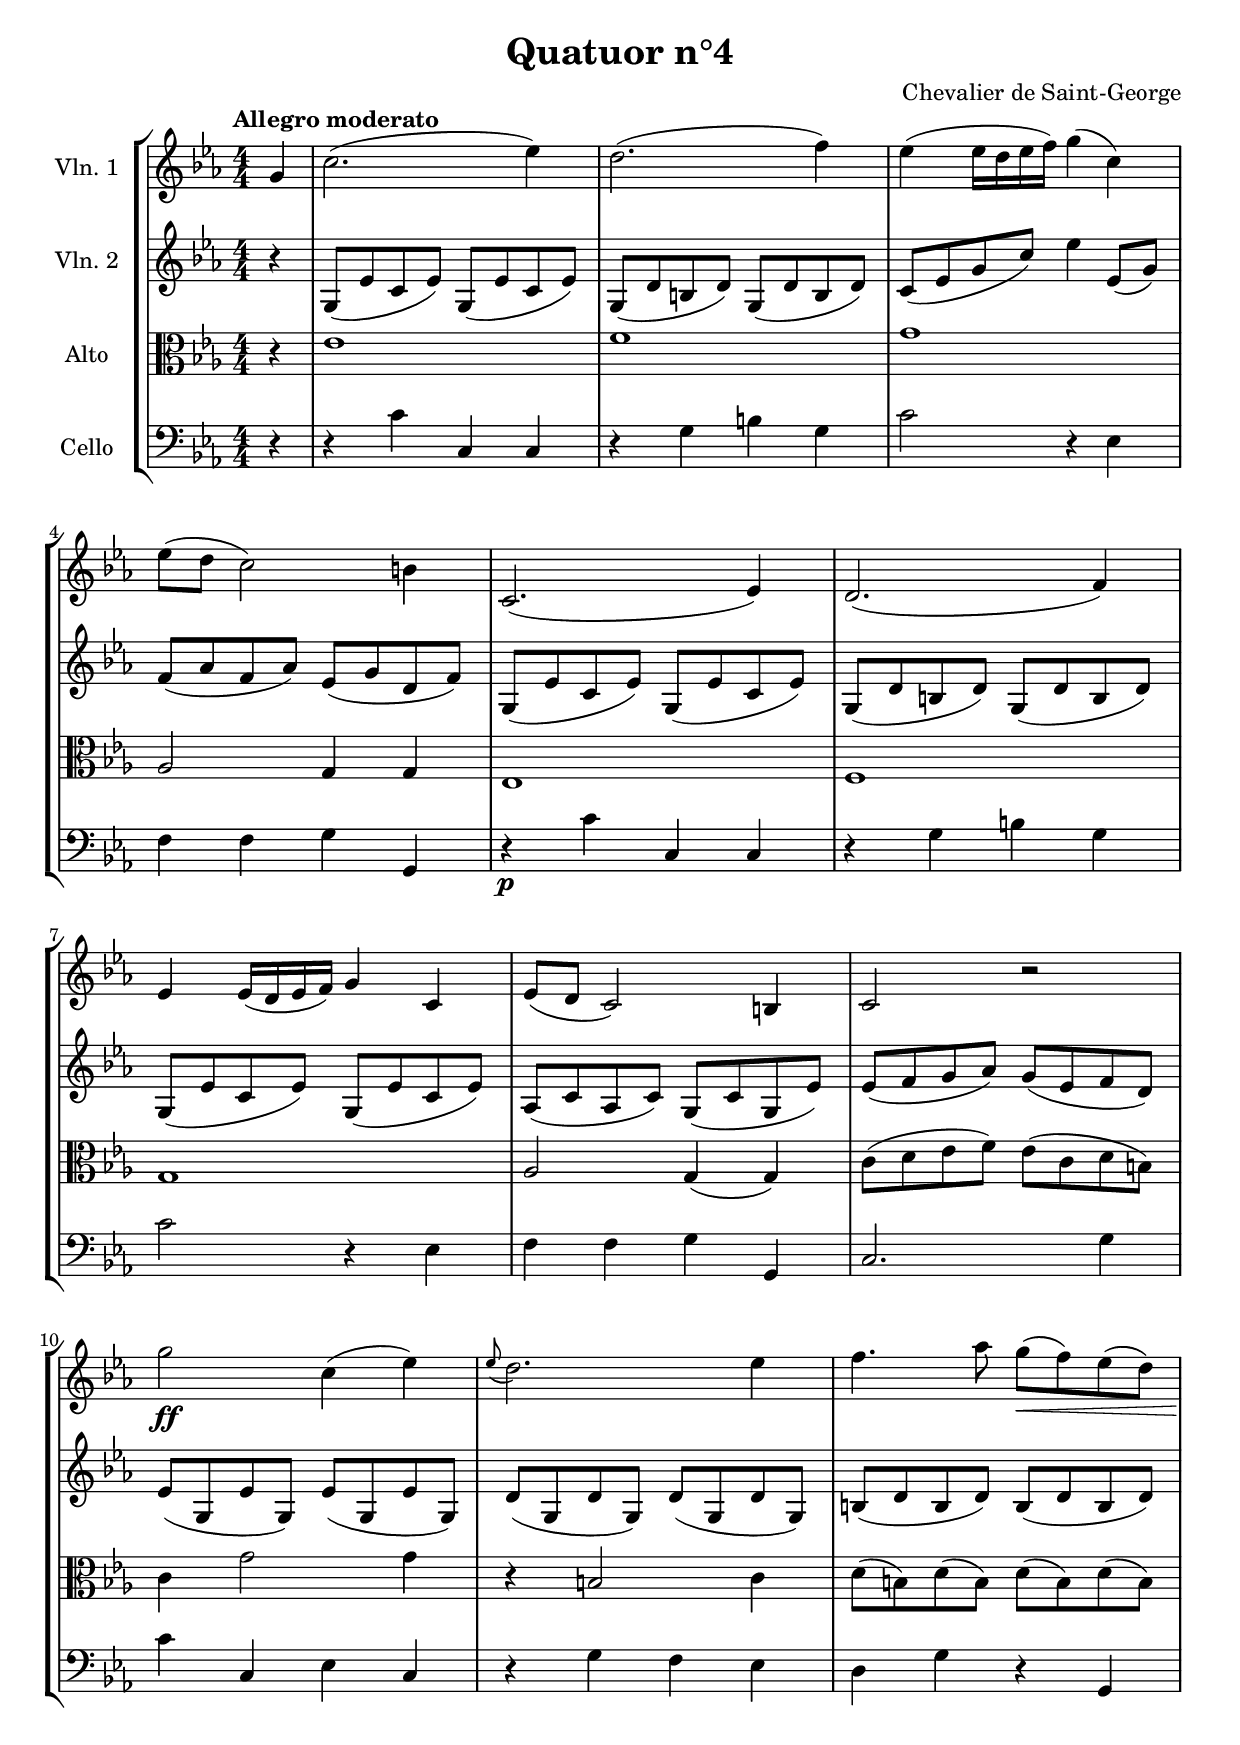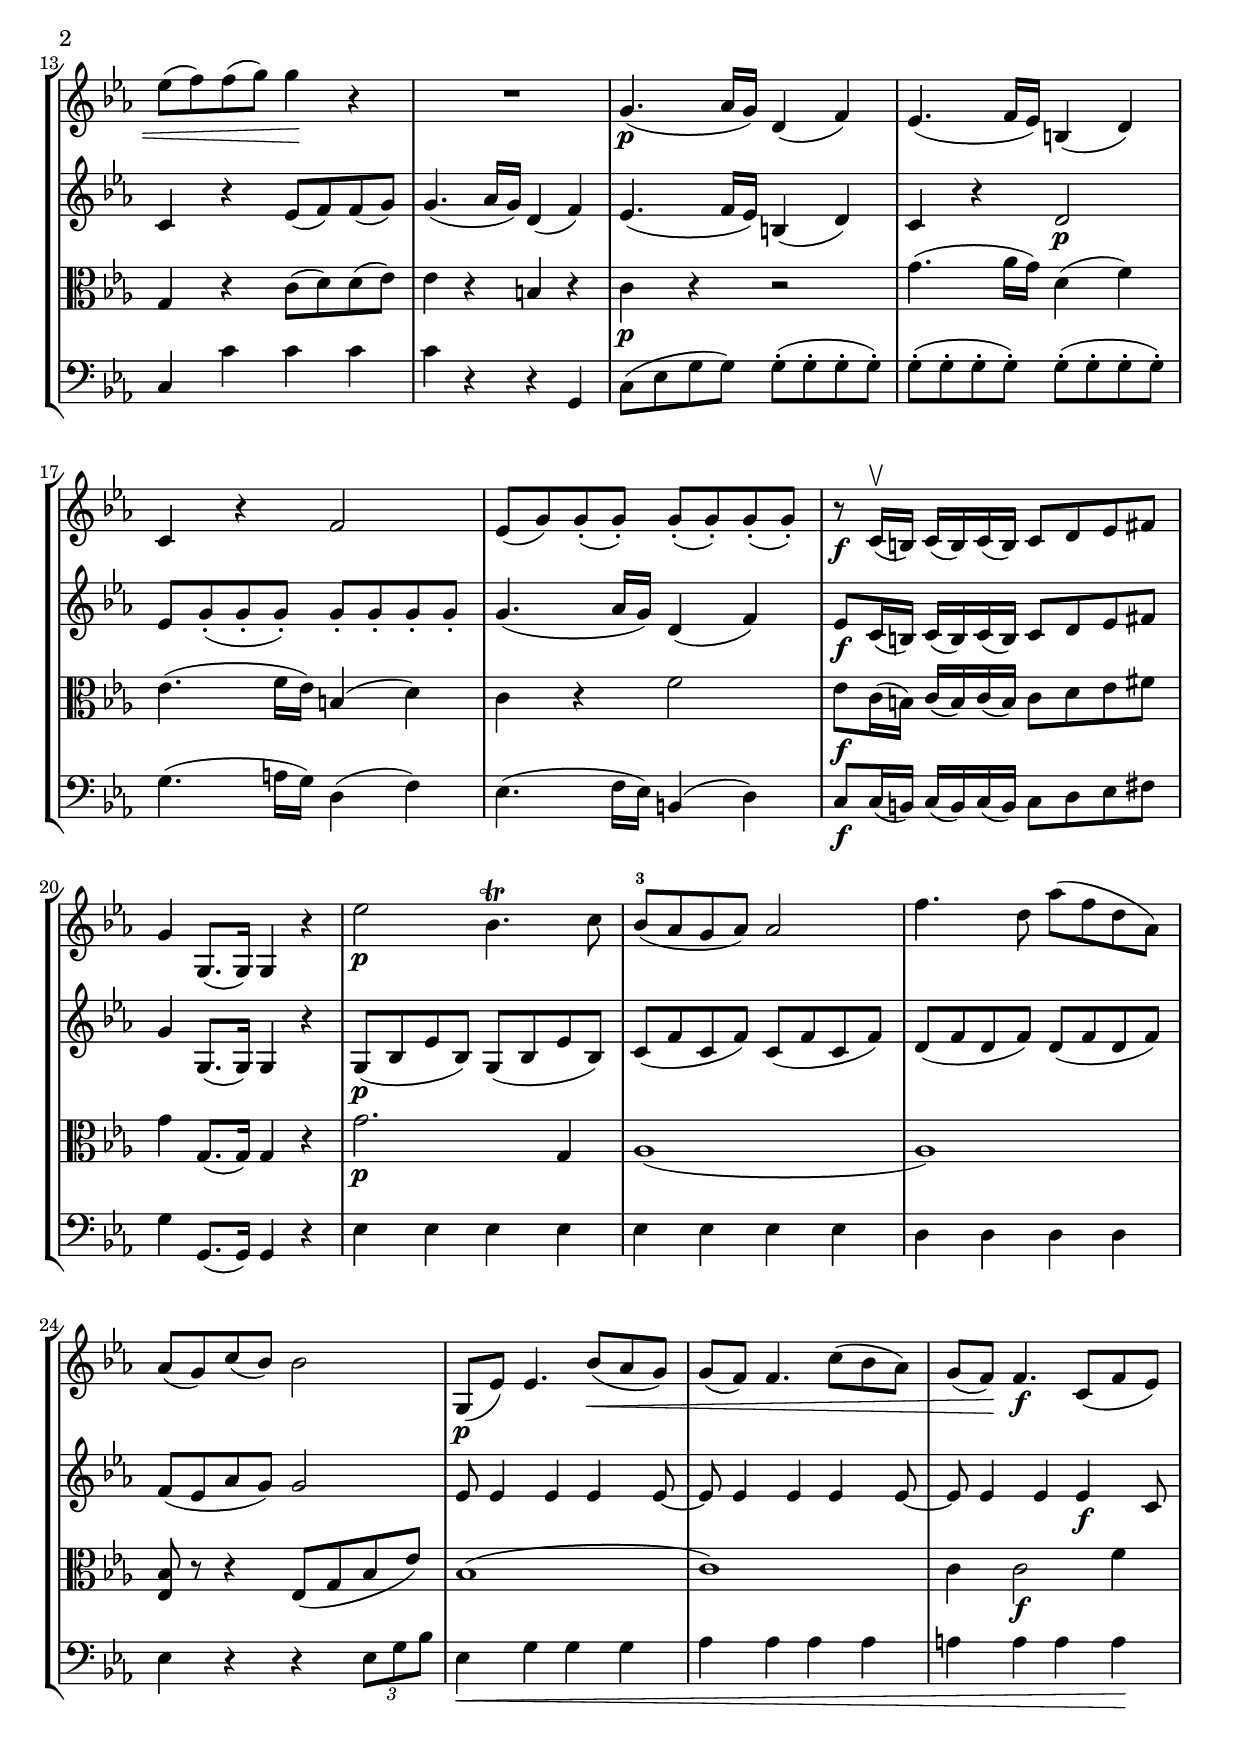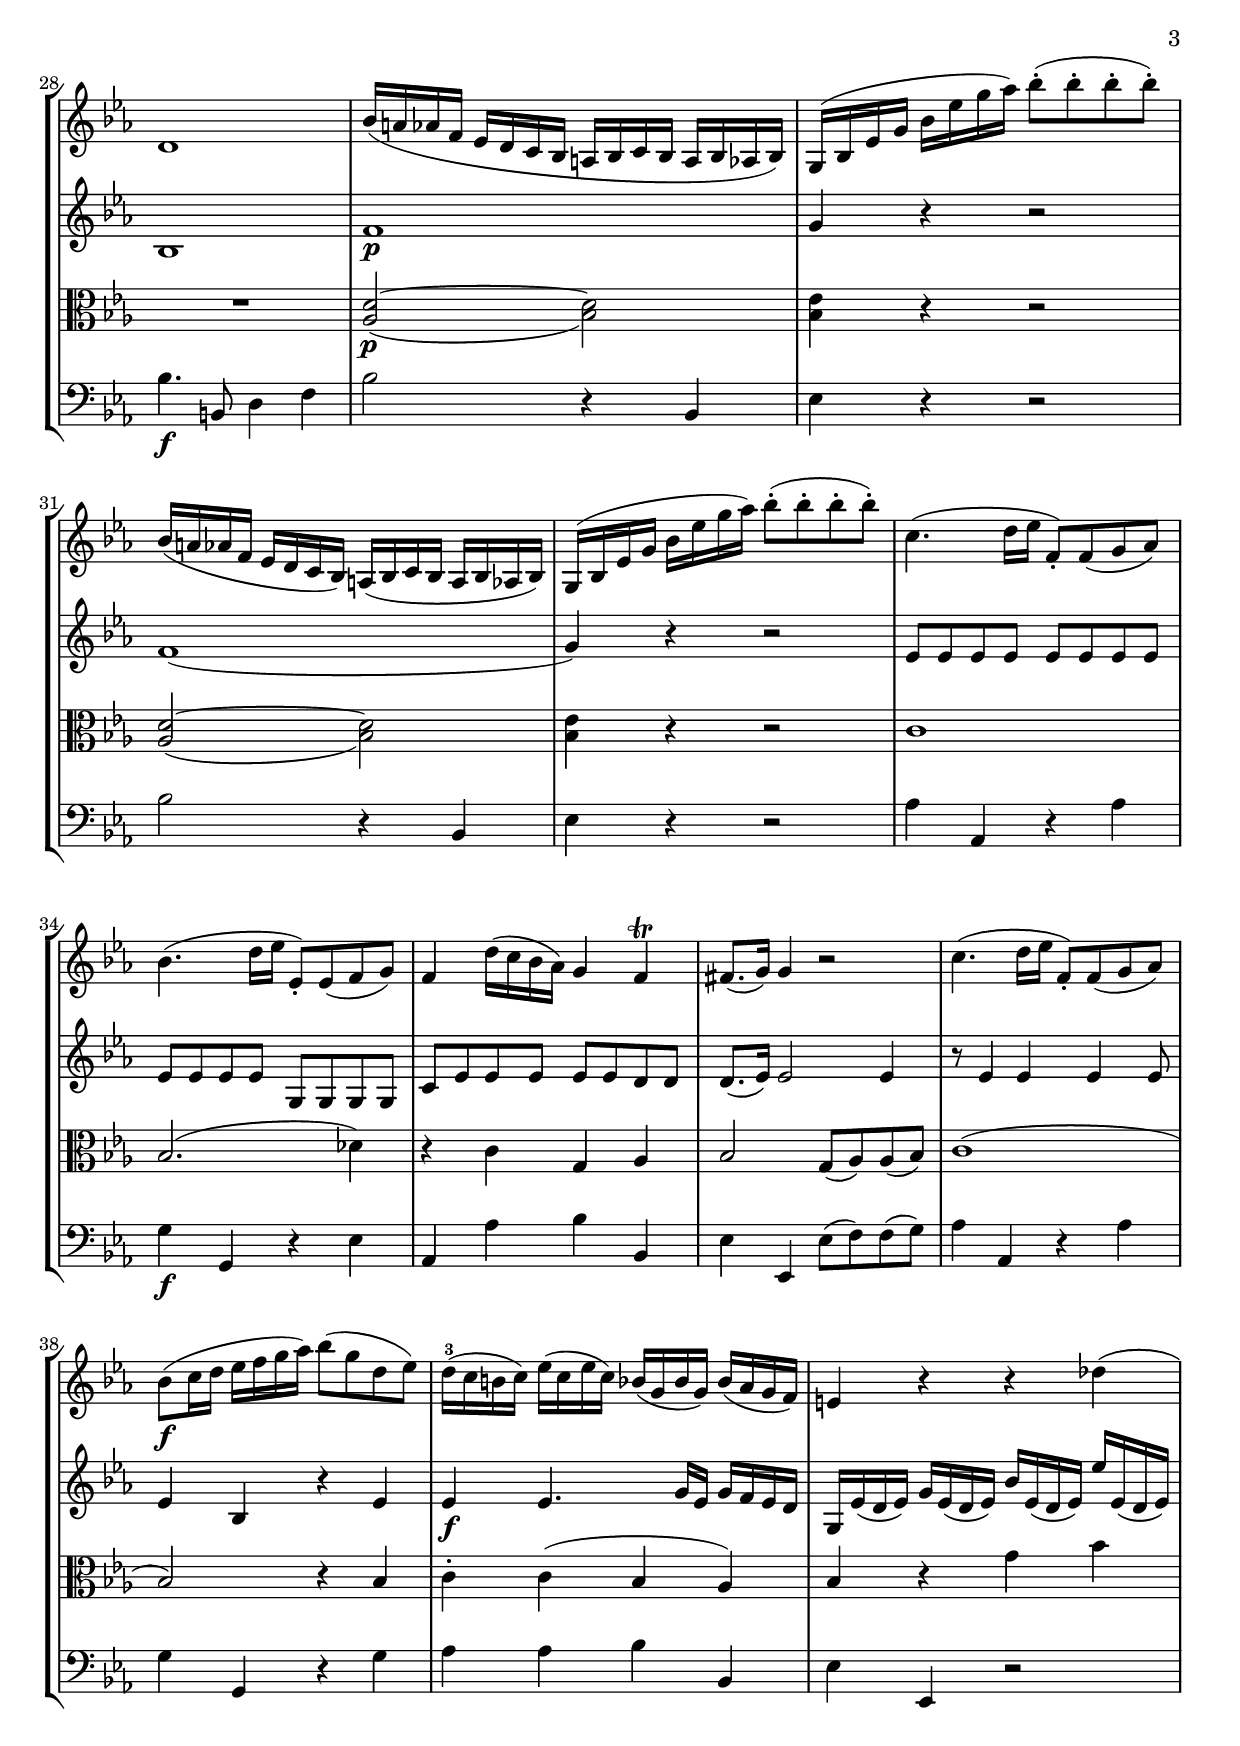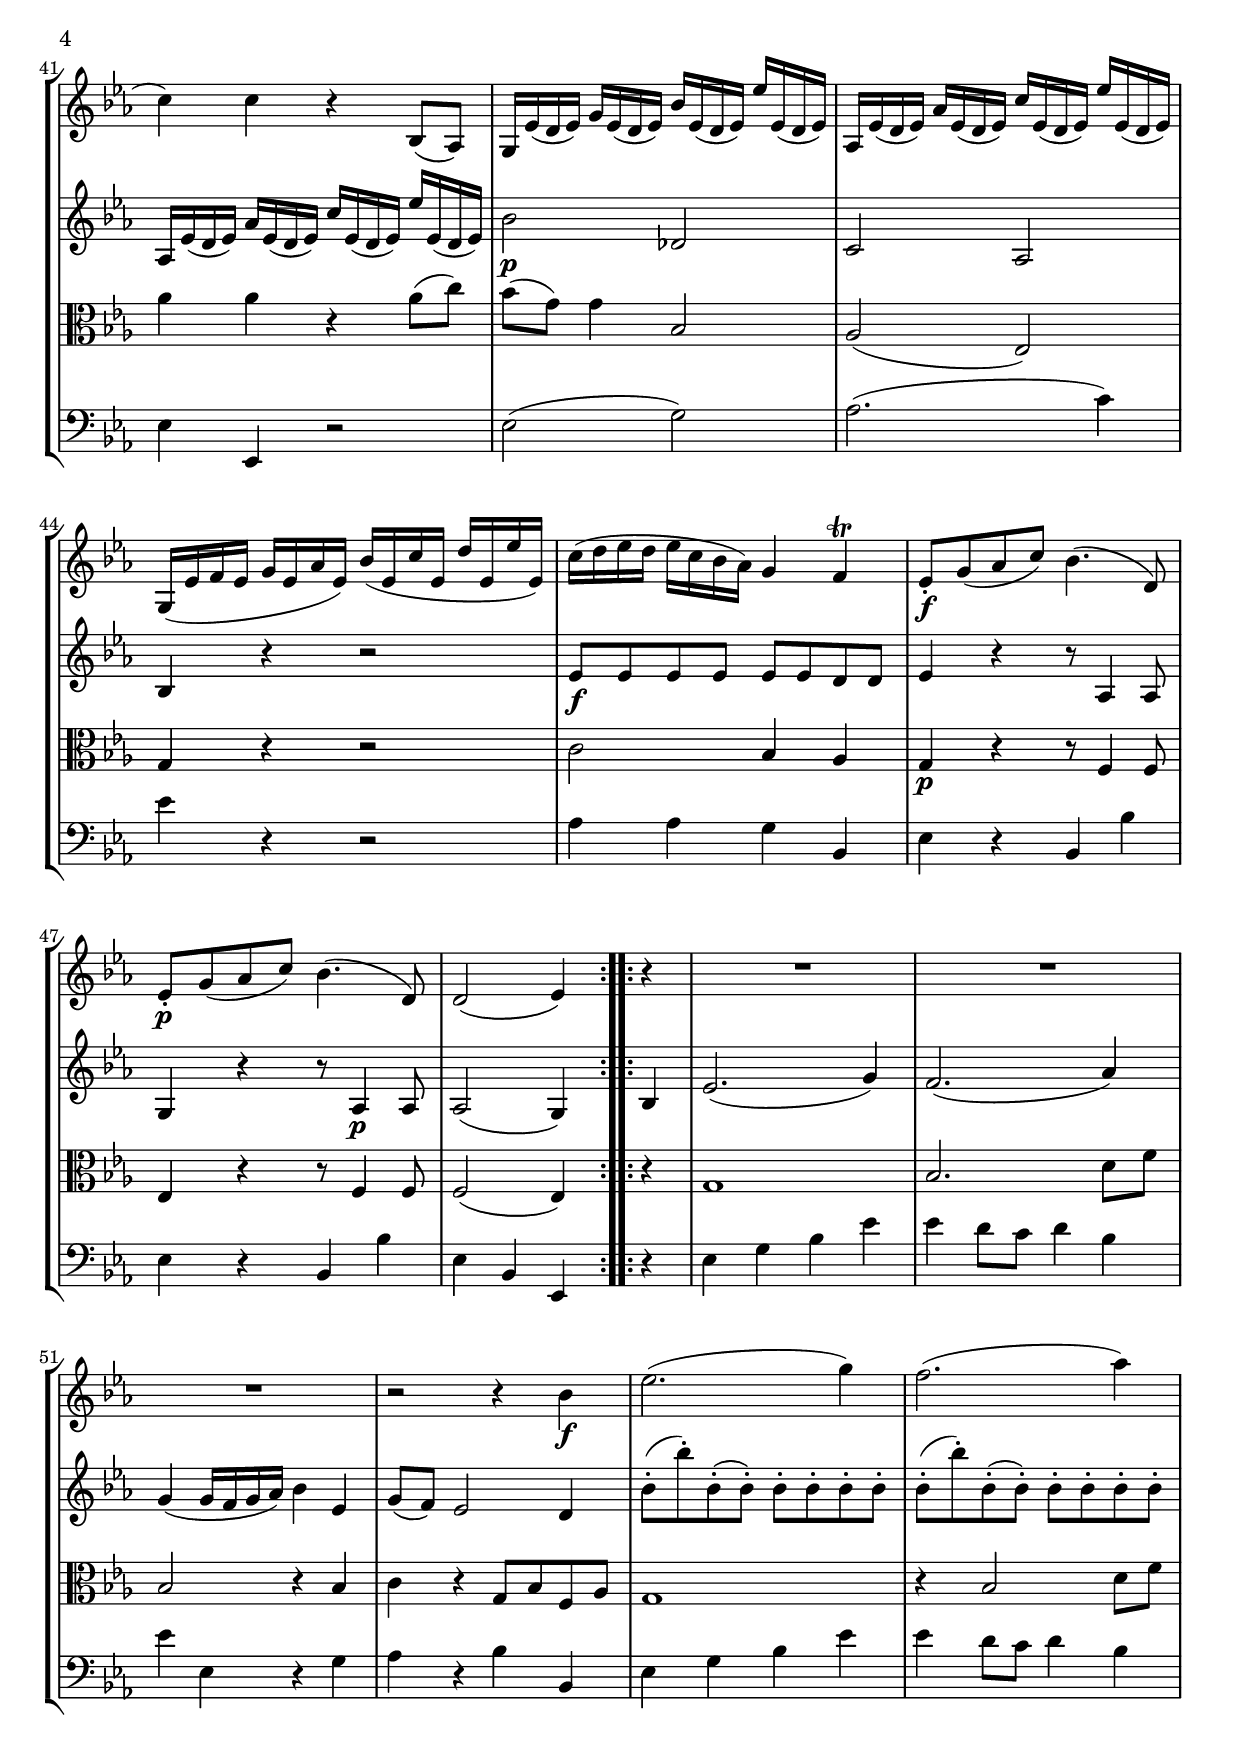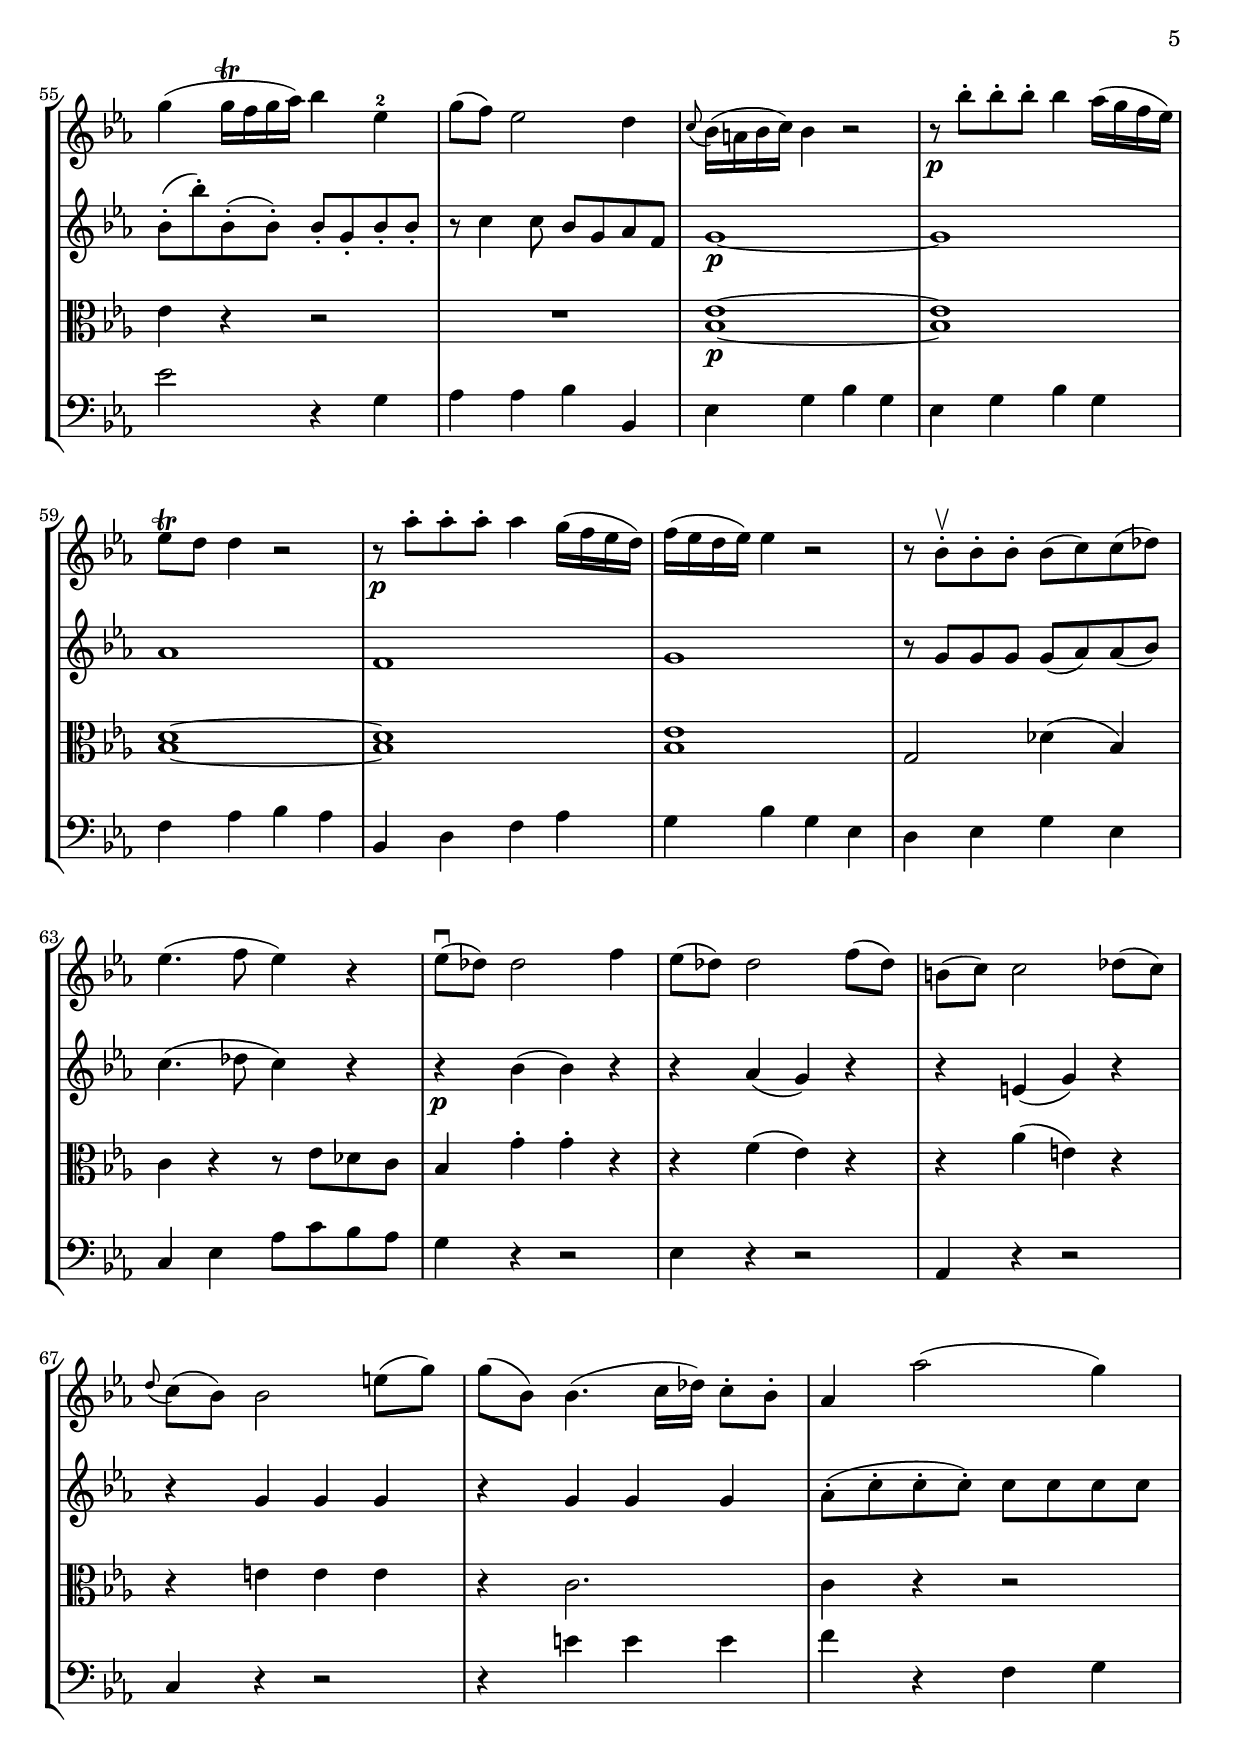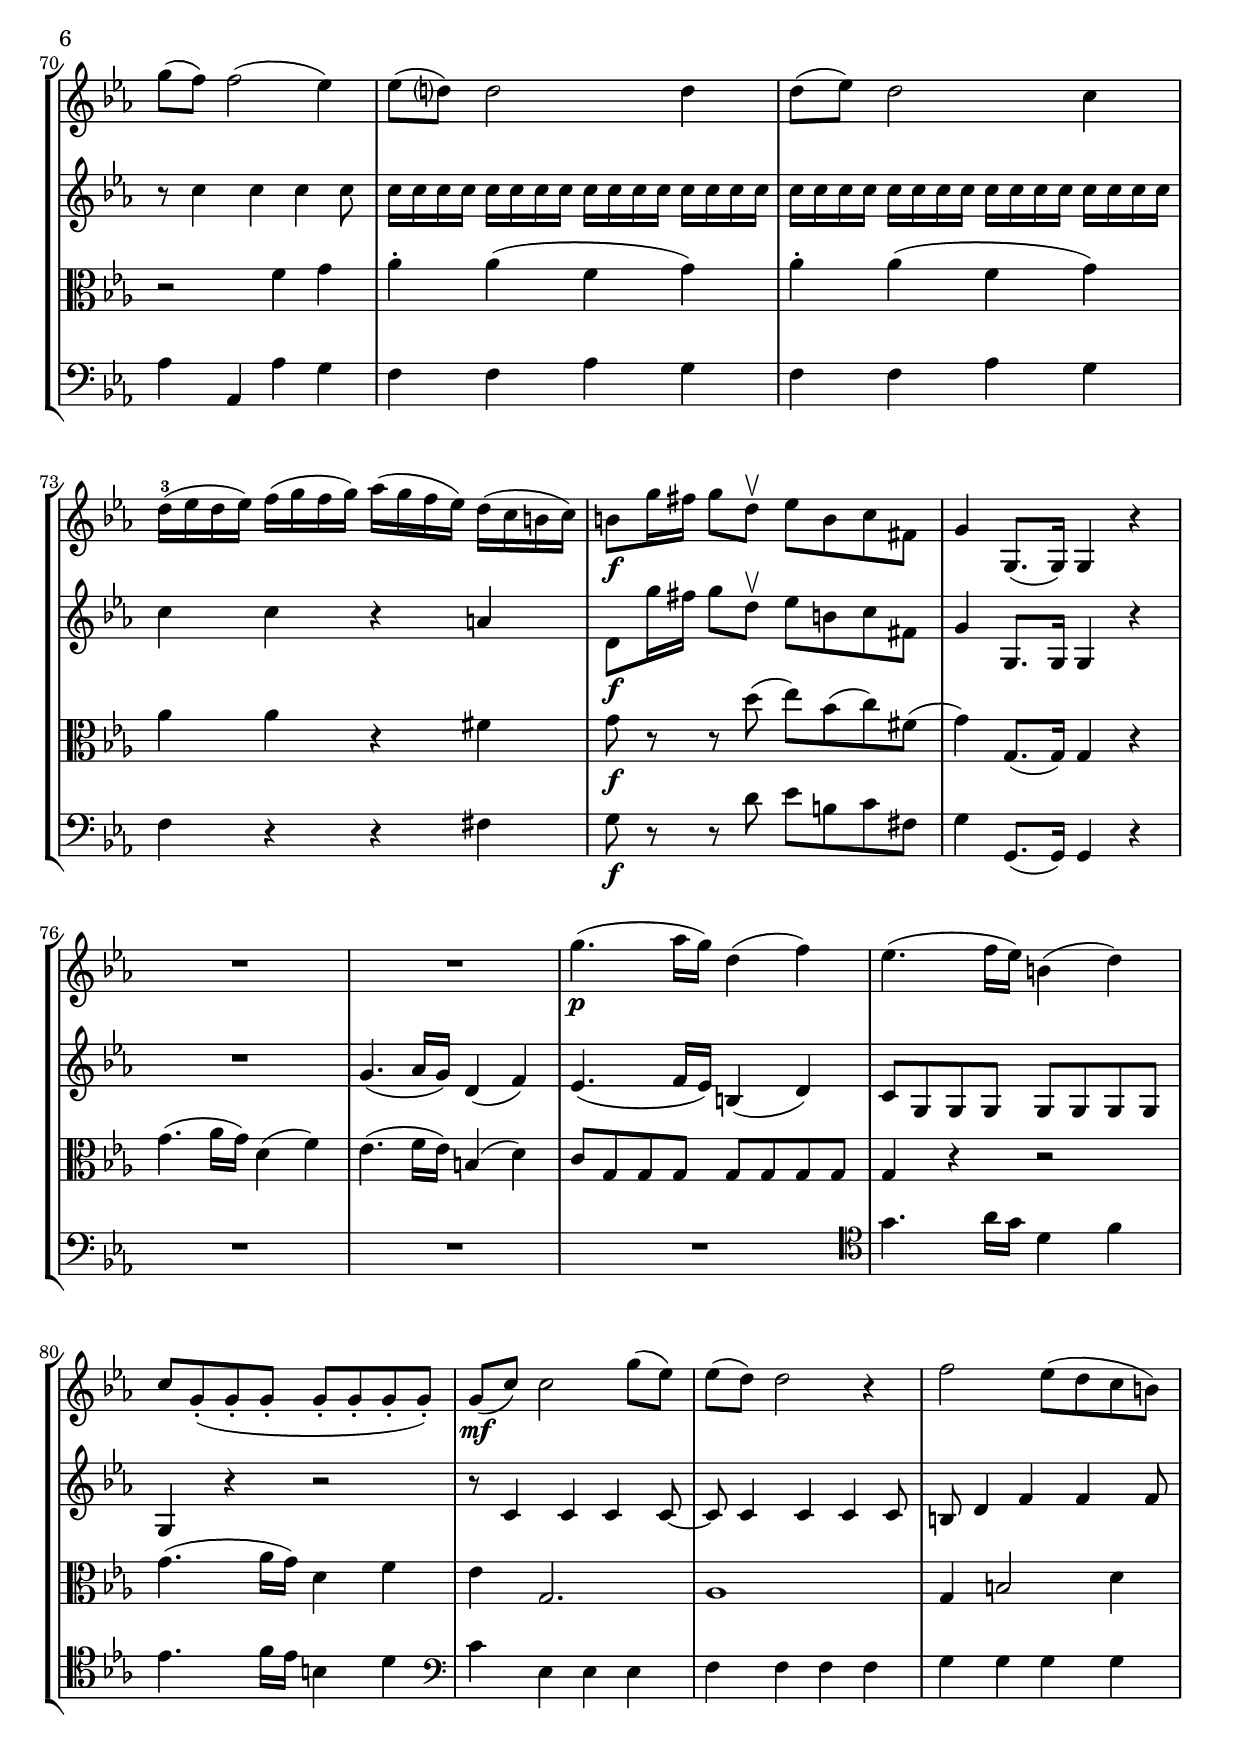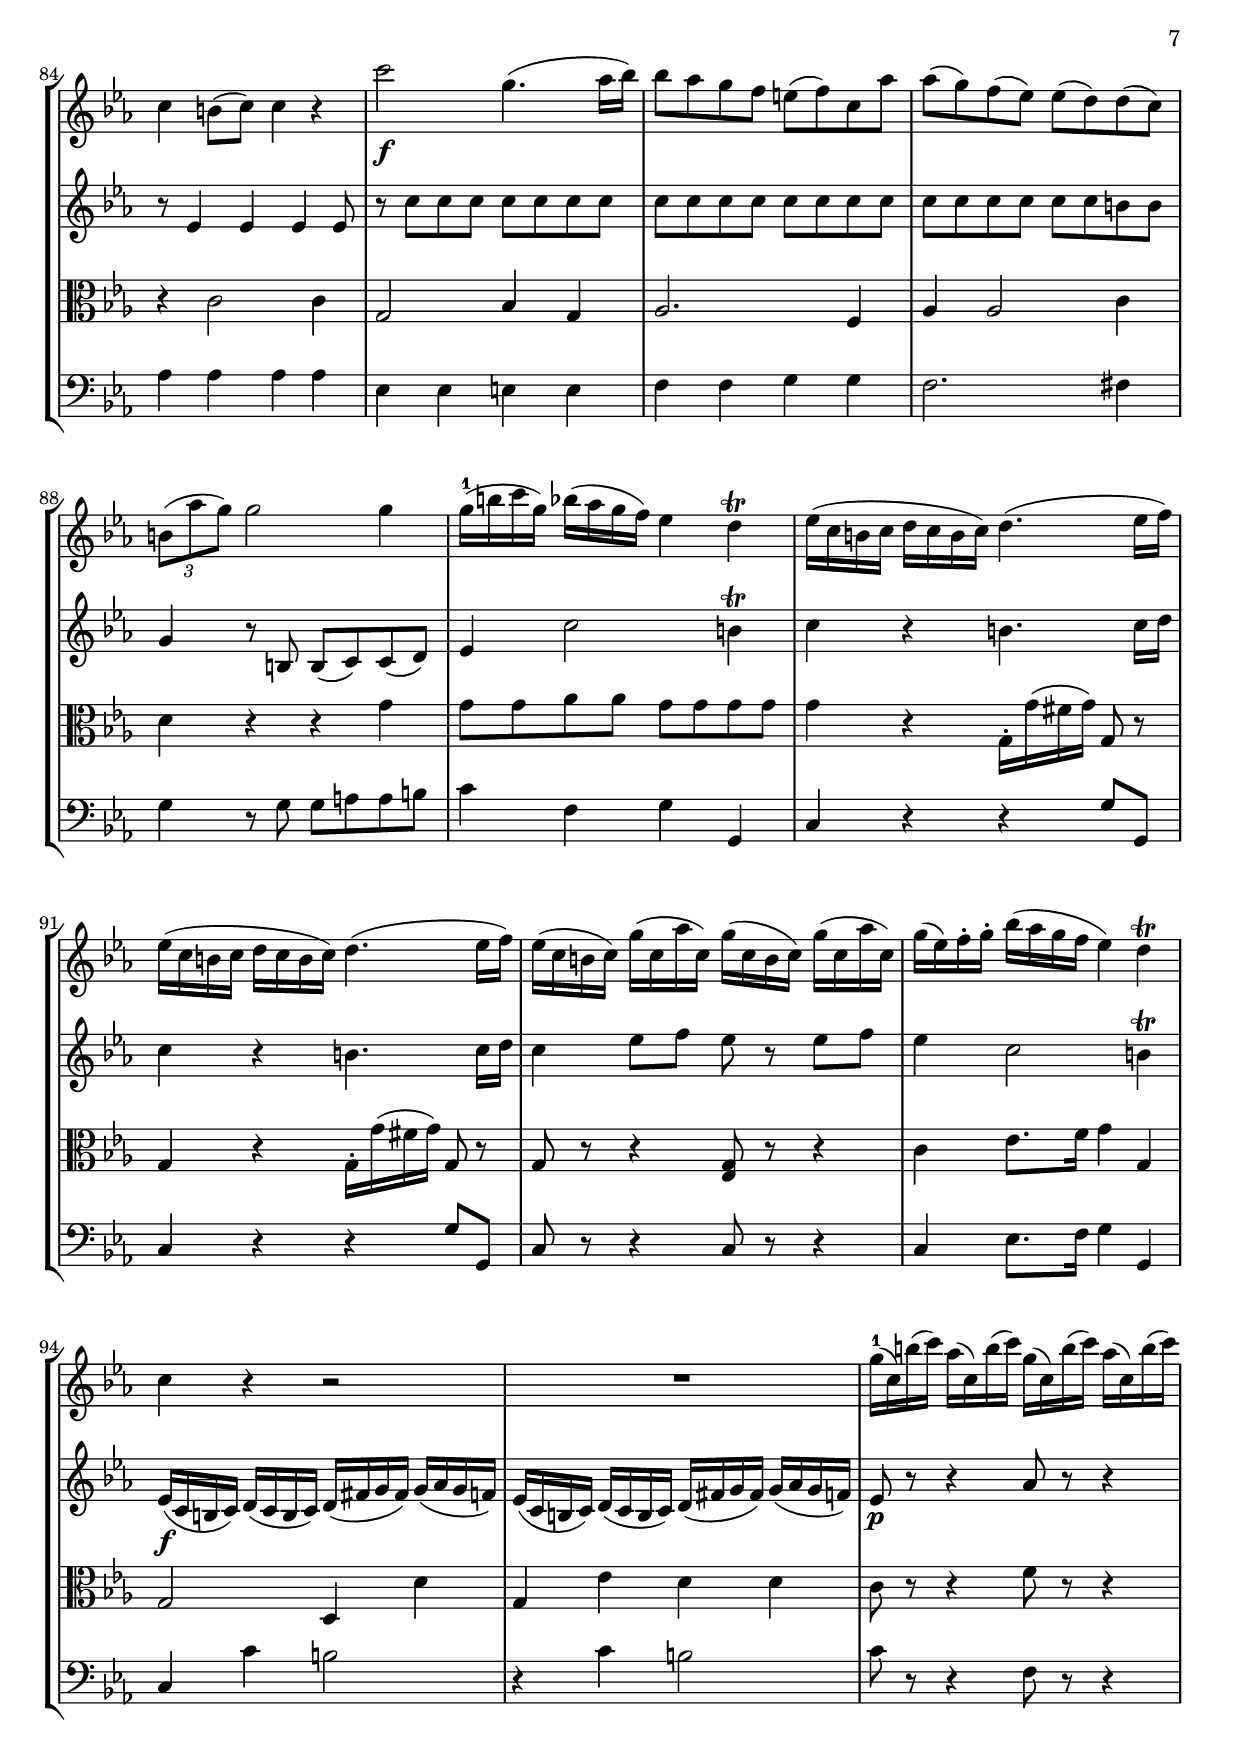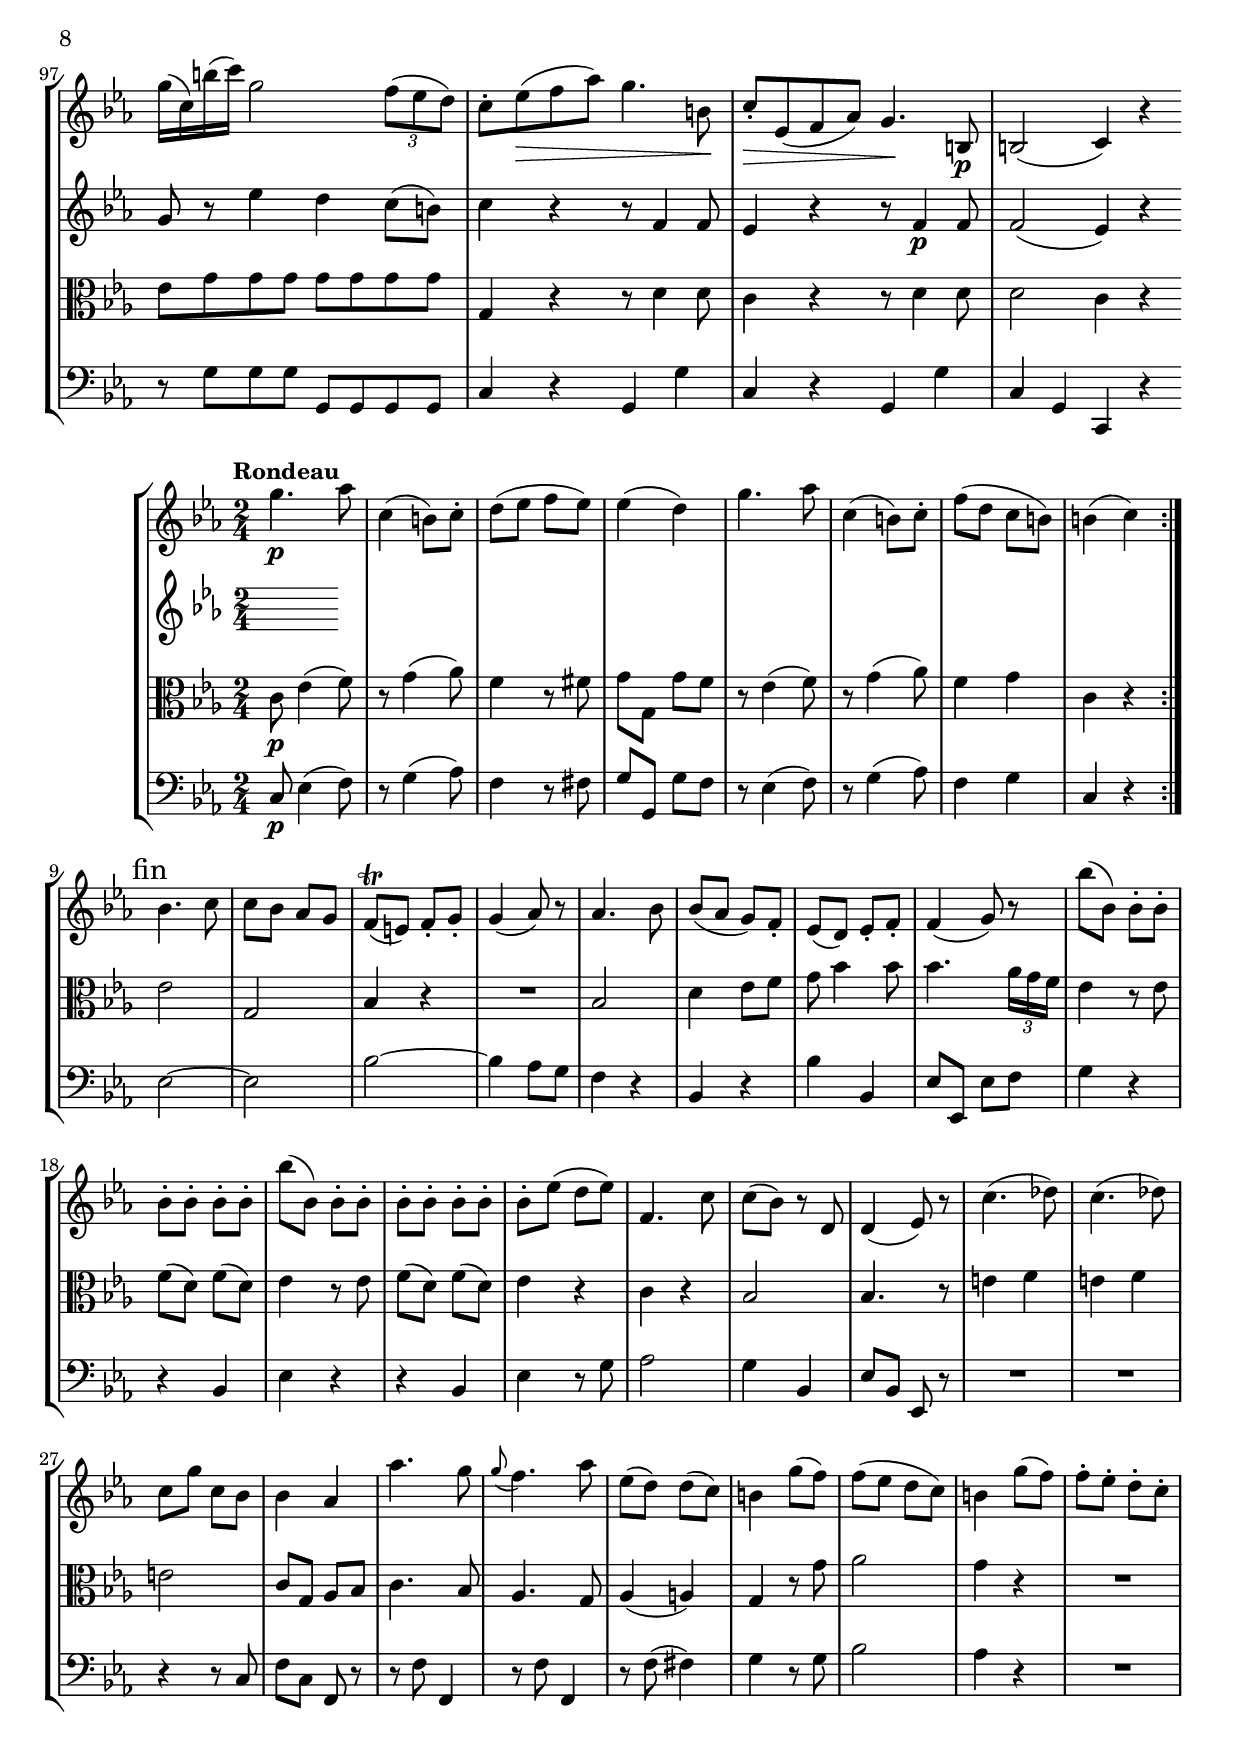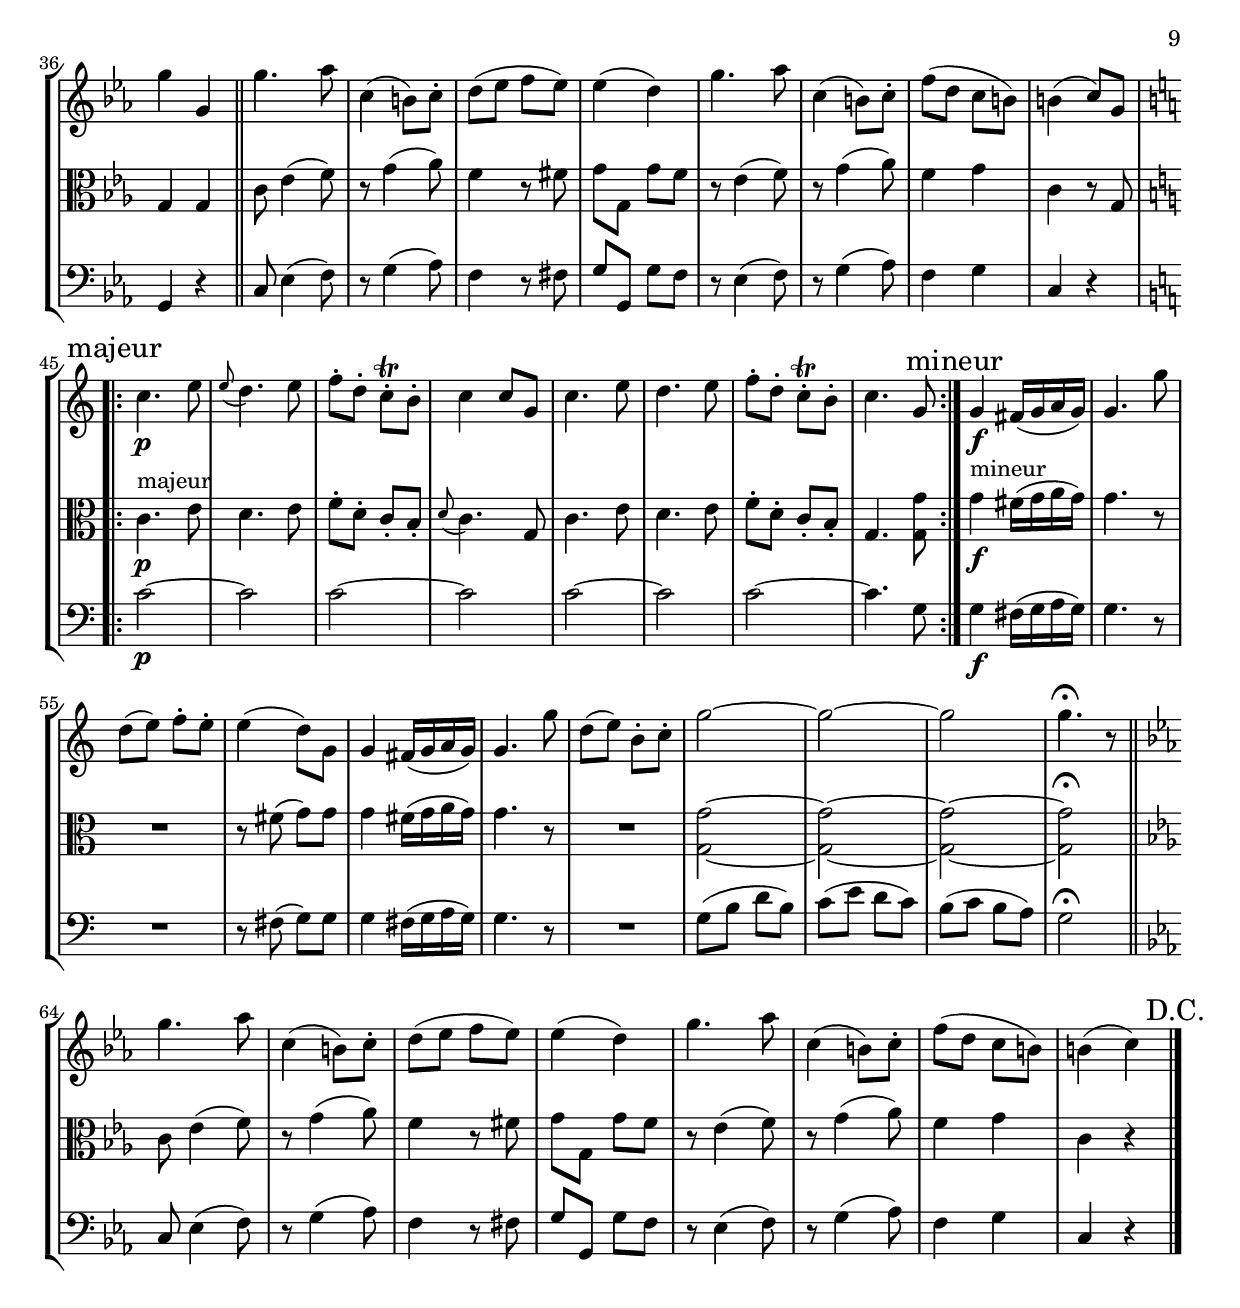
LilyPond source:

\version "2.14.2"

\include "util.ly"

% include notes
\version "2.14.2"

violinIMI = \relative c'' 
{
  \repeat volta 2 
  {
    \partial 4 g4 | %m0
    c2.( ef4) | %m2
    d2.( f4) | %m3
    ef( ef16 d ef f) g4( c,) | %m4
    ef8( d c2) b4 | %m5
    c,2.( ef4) | %m6
    d2.( f4) | %m7
    ef4 ef16( d ef f) g4 c, | %m8
    ef8( d c2) b4 | %m9
    c2 r | %m10
    g''\ff c,4( ef) | %m11
    \appoggiatura ef8 d2. ef4 | %m12
    f4. af8 g(\< f) ef( d) | %m13
    ef( f) f( g) g4\! r | %m14
    R1 | %m15
    g,4.(\p af16 g) d4( f) | %m16
    ef4.( f16 ef) b4( d) | %m17
    c r f2 | %m18
    ef8( g) g-.( g-.) g-.( g-.) g-.( g-.) | %m19
    r\f c,16(\upbow b) c( b) c( b) c8 d ef fs | %m20
    g4 g,8.( g16) g4 r | %m21
    ef''2\p bf4.\trill c8 | %m22
    bf-3( af g af) af2 | %m23
    f'4. d8 af'( f d af) | %m24
    af( g) c( bf) bf2 | %m25
    g,8(\p ef') ef4. bf'8(\< af g) | %m26
    g( f) f4. c'8( bf af) | %m27
    g( f)\! f4.\f c8( f ef) | %m28
    d1 | %m29
    bf'16( a af f  ef d c bf  a bf c bf  a bf af bf) | %m30
    g( bf ef g  bf ef g af)  bf8-.( bf-. bf-. bf-.) | %m31
    bf,16( a af f  ef d c bf)  a( bf c bf  a bf af bf) | %m32
    g( bf ef g  bf ef g af)  bf8-.( bf-. bf-. bf-.) | %m33
    c,4.( d16 ef f,8-.) f( g af) | %m34
    bf4.( d16 ef ef,8-.) ef( f g) | %m35
    f4 d'16( c bf af) g4 f\trill | %m36
    fs8.( g16) g4 r2 | %m37
    c4.( d16 ef f,8-.) f( g af) | %m38
    bf\f( c16 d ef f g af) bf8( g d ef) | %m39
    d16-3( c b c) ef( c ef c) bf( g bf g)  bf( af g f) | %m40 
    e4 r4 r4 df'( | %m41
    c) c r4 bf,8( af) | %m42
    g16 ef'( d ef)  g ef( d ef)  bf' ef,( d ef)  ef' ef,( d ef) | %m43
    af, ef'( d ef)  af ef( d ef)  c' ef,( d ef)  ef' ef,( d ef) | %m44
    g,( ef' f ef  g ef af ef)  bf'( ef, c' ef, d' ef, ef' ef,) | %m45
    c'( d ef d  ef c bf af) g4 f\trill | %m46
    ef8-.\f g( af c) bf4.( d,8) | %m47
    ef-.\p g( af c) bf4.( d,8) | %m48
    d2( ef4) %m49
  }
  \repeat volta 2
  {
    r |
    R1*3 | %m50 51 52
    r2 r4  bf'\f | %m53
    ef2.( g4) | %m54
    f2.( af4) | %m55
    g( g16\trill f g af) bf4 ef,-2 | %m56
    g8( f) ef2 d4 | %m57
    \appoggiatura c8 bf16( a bf c) bf4 r2 | %m58
    r8\p bf'8-. bf-. bf-. bf4 af16( g f ef) | %m59
    ef8\trill d d4 r2 | %m60
    r8\p af'8-. af-. af-. af4 g16( f ef d) | %m61
    f( ef d ef) ef4 r2 | %m62
    r8 bf-.\upbow bf-. bf-. bf( c) c( df) | %m63
    ef4.( f8 ef4) r | %m64
    ef8\downbow( df) df2 f4 | %m65
    ef8( df) df2 f8( df) | %m66
    b( c) c2 df8( c) | %m67
    \appoggiatura d c( bf) bf2 e8( g) | %m68
    g( bf,) bf4.( c16 df) c8-. bf-. | %m69
    af4 af'2( g4) | %m70
    g8( f) f2( ef4) | %m71
    ef8( d?) d2 d4 | %m72
    d8( ef) d2 c4 | %m73
    d16-3( ef d ef)  f( g f g)  af( g f ef)  d( c b c) | %m74
    b8\f g'16 fs g8 d\upbow ef b c fs, | %m75
    g4 g,8.( g16) g4 r4 | %m76
    R1*2 | %m77 78
    g''4.\p( af16 g) d4( f) | %m79
    ef4.( f16 ef) b4( d) | %m80
    c8 g-.( \repeat unfold 5 {g-.} g-.) | %m81
    g\mf( c) c2 g'8( ef) | %m82
    ef( d) d2 r4 | %m83
    f2 ef8( d c b) | %m84
    c4 b8( c) c4 r4 | %m85
    c'2\f g4.( af16 bf) | %m86
    bf8 af g f  e( f) c af' | %m87
    af( g) f( ef) ef( d) d( c) | %m88
    \times 2/3 {b( af' g)} g2 g4 | %m89
    g16-1( b c g)  bf( af g f) ef4 d\trill | %m90
    ef16( c b c  d c b c) d4.( ef16 f) | %m91
    ef( c b c  d c b c) d4.( ef16 f) | %m92
    ef( c b c) g'( c, af' c,) g'( c, b c) g'( c, af' c,) | %m93
    g'( ef) f-. g-.  bf( af g f ef4) d\trill | %m94
    c r4 r2 | %m95
    R1 | %m96
    g'16-1( c,) b'( c)  af( c,) b'( c) g( c,) b'( c)  af( c,) b'( c) | %m97
    g( c,) b'( c) g2 \times 2/3 {f8( ef d)} | %m98
    c-. ef\>( f af) g4. b,8\! | %m99
    c-.\> ef,( f af) g4.\! b,8\p | %m100
    b2( c4) r | %m101
  }
}

violinIMII = \relative c'''
{
  \repeat volta 2
  {
    g4.\p af8 |
    c,4( b8) c-. |
    d( ef f ef) |
    ef4( d) |
    g4. af8 | %m5
    c,4( b8) c-. |
    f( d c b) |
    b4( c)\mark "fin" |
  }
  bf4. c8 |
  c bf af g | %m10
  f(\trill e) f-. g-. |
  g4( af8) r |
  af4. bf8 |
  bf( af g) f-. |
  ef( d) ef-. f-. | %m15
  f4( g8) r |
  \repeat unfold 2
  { bf'( bf,) bf-. bf-. | bf-. bf-. bf-. bf-. | }
  bf-. ef( d ef) | %m21
  f,4. c'8 |
  c8( bf) r d, |
  d4( ef8) r |
  c'4.( df8) | %m25
  c4.( df8) |
  c g' c, bf |
  bf4 af |
  af'4. g8 |
  \appoggiatura g f4. af8 | %m30
  ef( d) d( c) |
  b4 g'8( f) |
  f( ef d c) |
  b4 g'8( f) |
  f-. ef-. d-. c-. | %m35
  g'4 g, \bar "||" |
  g'4. af8 |
  c,4( b8) c-. |
  d( ef f ef) |
  ef4( d) | %m40
  g4. af8 |
  c,4( b8) c-. |
  f( d c b) |
  b4( c8) g |
  \key c \major
  \repeat volta 2
  {
    \once\override Score.RehearsalMark #'break-align-symbols = #'(key-signature)
    \mark\markup{majeur}
    c4.\p e8 | %m45
    \appoggiatura e d4. e8 |
    f-. d-. c-.\trill b-. |
    c4 c8 g |
    c4. e8 |
    d4. e8 | %m50
    f-. d-. c-.\trill b-. |
    c4. g8 |
  }
  \mark\markup{mineur}
  g4\f fs16( g a g) |
  g4. g'8 |
  d( e) f-. e-. | %m55
  e4( d8) g, |
  g4 fs16( g a g) |
  g4. g'8 |
  d( e) b-. c-. |
  g'2 ~ | %m60
  g ~ |
  g |
  \once \override Script #'Y-offset = #4
  g4.\fermata r8  \bar "||" |
  \key c \minor
  g4. af8 |
  c,4( b8) c-. | %m65
  d( ef f ef) |
  ef4( d) |
  g4. af8 |
  c,4( b8) c-. |
  f( d c b) | %m70
  b4( c)\mark "D.C." \bar "|." |
}

\version "2.14.2"

% notes de la partie violon 2


violinIIMI = \relative c'
{
  \repeat volta 2 
  {
    \partial 4 r4 | %m0
    g8( ef' c ef)  g,( ef' c ef) |
    g,( d' b d)  g,( d' b d) |
    c( ef g c) ef4 ef,8( g) |
    f( af f af) ef( g d f) |
    g,( ef' c ef)  g,( ef' c ef) | %m5
    g,( d' b d)  g,( d' b d) |
    g,( ef' c ef)  g,( ef' c ef) |
    af,( c af c) g( c g ef') |
    ef( f g af) g( ef f d) |
    ef( g, ef' g,) ef'( g, ef' g,) | %m10
    d'( g, d' g,) d'( g, d' g,) |
    b( d b d) b( d b d) |
    c4 r ef8( f) f( g) |
    g4.( af16 g) d4( f) |
    ef4.( f16 ef) b4( d) | %m15
    c r d2\p |
    ef8 g-.( g-. g-.) g-. g-. g-. g-. |
    g4.( af16 g) d4( f) |
    ef8\f c16( b) c( b) c( b) c8 d ef fs |
    g4 g,8.( g16) g4 r | %m20
    g8(\p bf ef bf) g( bf ef bf) |
    c( f c f) c( f c f) |
    d( f d f) d( f d f) |
    f( ef af g) g2 |
    ef8 ef4 ef ef ef8 ~ | %m25
    ef8 ef4 ef ef ef8 ~ |
    ef8 ef4 ef ef\f c8 |
    bf1 |  
    f'\p |
    g4 r r2 | %m30
    f1( |
    g4) r r2 |
    ef8 ef ef ef  ef ef ef ef |
    ef ef ef ef g, g g g |
    c ef ef ef  ef ef d d | %m35
    d8.( ef16) ef2 ef4 |
    r8 ef4 ef ef ef8 |
    ef4 bf r ef |
    ef\f ef4. g16 ef g f ef d |
    g, ef'( d ef) g ef( d ef) bf' ef,( d ef) ef' ef,( d ef) | %m40
    af, ef'( d ef) af ef( d ef) c' ef,( d ef) ef' ef,( d ef) |
    bf'2\p df, |
    c af |
    bf4 r r2 |
    ef8\f ef ef ef  ef ef d d | %m45
    ef4 r r8 af,4 af8 |
    g4 r r8 af4\p af8 |
    af2( g4)
  }
  \repeat volta 2 
  {
    bf |
    ef2.( g4) |
    f2.( af4) | %m50
    g4( g16 f g af) bf4 ef, |
    g8( f) ef2 d4 |
    \repeat unfold 3 { bf'8-.( bf'-.) bf,-.( bf-.) }
    \alternative {
      { bf-. bf-. bf-. bf-. }
      { bf-. g-. bf-. bf-. }
    } | %m55
    r8 c4 c8 bf g af f |
    g1\p ~ |
    g |
    af |
    f | %m60
    g |
    r8 g g g g( af) af( bf) |
    c4.( df8 c4) r |
    r\p bf( bf) r |
    r af( g) r | %m65
    r e( g) r |
    \repeat unfold 2 { r g g g | }
    af8-.( c-. c-. c-.) c c c c |
    r8 c4 c c c8 | %m70
    \repeat unfold 8 { c16 c c c }
    c4 c r a |
    d,8\f g'16 fs g8 d\upbow ef b c fs, |
    g4 g,8. g16 g4 r | %m75
    R1 |
    g'4.( af16 g) d4( f) |
    ef4.( f16 ef) b4( d) |
    c8 g g g  g g g g |
    g4 r r2 | %m80
    r8 c4 c c c8~ |
    c c4 c c c8 |
    b d4 f f f8 |
    r ef4 ef ef ef8 | %m84
    r c' c c
    \repeat unfold 4 { c c c c }
    c c b b |
    g4 r8 b, b( c) c( d) |
    ef4 c'2 b4\trill |
    c r b4. c16 d | %m90
    c4 r b4. c16 d |
    c4 ef8 f ef r ef f |
    ef4 c2 b4\trill |
    ef,16(\f c b c) d( c b c) d( fs g fs) g( af g f) |
    ef( c b c) d( c b c) d( fs g fs) g( af g f) | %m95
    ef8\p r r4 af8 r r4 |
    g8 r ef'4 d c8( b) |
    c4 r r8 f,4 f8 |
    ef4 r r8 f4\p f8 |
    f2( ef4) r | %m100
  }
}


violinIIMII = \relative c''
{

}

\version "2.14.2"

violaMI = \relative c'
{
  
  \repeat volta 2 
  {
    \partial 4 r4 | %m0
    ef1 |
    f |
    g |
    af,2 g4 g |
    ef1 | %m5
    f |
    g |
    af2 g4( g) |
    c8( d ef f) ef( c d b) |
    c4 g'2 g4 | %m10
    r b,2 c4 |
    d8( b) d( b) d( b) d( b) |
    g4 r c8( d) d( ef) |
    ef4 r b r |
    c\p r r2 | %m15
    g'4.( af16 g) d4( f) |
    ef4.( f16 ef) b4( d) |
    c r f2 |
    ef8\f c16( b) c( b) c( b) c8 d ef fs |
    g4 g,8.( g16) g4 r | %m20
    g'2.\p g,4 |
    af1( |
    af) |
    <ef bf'>8 r r4 ef8( g bf ef) |
    bf1( | %m25
    c) |
    c4 c2\f f4 |
    R1 |
    <af, d>2\p_( ~ <bf d>) |
    <bf ef>4 r r2 | %m30
    <af d>2_( ~ <bf d>) |
    <bf ef>4 r r2 |
    c1 |
    bf2.( df4) |
    r c g af | %m35
    bf2 g8( af) af( bf) |
    c1( |
    bf2) r4 bf |
    c-. c( bf af) |
    bf r g' bf | %m40
    af af r af8( c) |
    bf( g) g4 bf,2 |
    af( ef) |
    g4 r r2 |
    c bf4 af | %m45
    g\p r r8 f4 f8 |
    ef4 r r8 f4 f8 |
    f2( ef4)
  }
  \repeat volta 2 
  {
    r |
    g1 |
    bf2. d8 f | %m50
    bf,2 r4 bf |
    c r g8 bf f af |
    g1 |
    r4 bf2 d8 f |
    ef4 r r2 | %m55
    R1 |
    <bf ef>1\p ~ |
    <bf ef> |
    <bf d> ~ |
    <bf d> | %m60
    <bf ef> |
    g2 df'4( bf) |
    c r r8 ef df c |
    bf4 g'-. g-. r |
    r f( ef) r | %m65
    r af(e) r |
    r e e e |
    r c2. |
    c4 r r2 |
    r f4 g | %m70
    af-. af( f g) |
    af-. af( f g) |
    af af r fs |
    g8\f r r d'( ef) bf( c) fs,( |
    g4) g,8.( g16) g4 r | %m75
    g'4.( af16 g) d4( f) |
    ef4.( f16 ef) b4( d) |
    c8 g g g  g g g g |
    g4 r r2 |
    g'4.( af16 g) d4 f | %m80
    ef g,2. |
    af1 |
    g4 b2 d4 |
    r c2 c4 |
    g2 bf4 g | %m85
    af2. f4 |
    af af2 c4 |
    d r r g |
    g8 g af af  g g g g |
    g4 r g,16-. g'( fs g) g,8 r | %m90
    g4 r g16-. g'( fs g) g,8 r |
    g r r4 <ef g>8 r r4 |
    c' ef8. f16 g4 g, |
    g2 d4 d' |
    g, ef' d d | %m95
    c8 r r4 f8 r r4 |
    ef8 g g g  g g g g |
    g,4 r r8 d'4 d8 |
    c4 r r8 d4 d8 |
    d2 c4 r | %m100
  }
}

violaMII = \relative c'
{

  \set Timing.beamExceptions = #'()
  \set Timing.beatStructure = #'(2) %pour avoir les croches par 4

  \repeat volta 2
  {
    c8\p ef4( f8) |
    r g4( af8) |
    f4 r8 fs |
%    \override Stem #'direction = #DOWN
    g g, g' f |
%    \revert Stem #'direction
    r ef4( f8) | %m5
    r g4( af8) |
    f4 g |
    c, r\mark "fin" |
  }
  ef2 |
  g, | %m10
  bf4 r |
  R2 |
  bf2 |
  d4 ef8 f |
  g bf4 bf8 | %m15
  bf4. \times 2/3 {af16 g f} |
  ef4 r8 ef |
  f( d) f( d) |
  ef4 r8 ef |
  f( d) f( d) | %m20
  ef4 r |
  c r |
  bf2 |
  bf4. r8 |
  e4 f | %m25
  e f |
  e2 |
  c8 g af bf |
  c4. bf8 |
  af4. g8 | %m30
  af4( a) |
  g r8 g' |
  af2 |
  g4 r |
  R2 | %m35
  g,4 g \bar "||" |
  c8 ef4( f8) |
  r g4( af8) |
  f4 r8 fs |
  g g, g' f | %m40
  r ef4( f8) |
  r g4( af8) |
  f4 g |
  c, r8 g |
  \key c \major
  \repeat volta 2
  {
				%\once \override TextScript #'self-alignment-X = #0.7 %texte decale à gauche
    c4.\p^\markup{majeur} e8 | %m45
    d4. e8 |
    f-. d-. c-. b-. |
    \appoggiatura d c4. g8 |
    c4. e8 |
    d4. e8 |
    f-. d-. c-. b-. |
    g4. <g g'>8
  }
				%\once \override TextScript #'Y-offset = #4 %rehausser le texte
  g'4\f^\markup{mineur} fs16( g a g) |
  g4. r8 |
  R2 | %m55
  r8 fs( g) g |
  g4 fs16( g a g) |
  g4. r8 |
  R2 |
  <g, g'>2 ~ | %m60
  <g g'> ~ |
  <g g'> ~ |
  \once \override Script #'Y-offset = #4.5
  <g g'>\fermata\bar "||" |
  \key c \minor
  c8 ef4( f8) |
  r g4( af8) |
  f4 r8 fs |
				%\override Stem #'direction = #DOWN
  g g, g' f |
				%\revert Stem #'direction
  r ef4( f8) |
  r g4( af8) |
  f4 g |
  c,4 r\mark "D.C." \bar "|." |
}

\version "2.14.2"


celloMI = \relative c'
{
  \repeat volta 2 
  {
    \partial 4 r4 |
    r c c, c | %m1
    r g' b g |
    c2 r4 ef, |
    f f g g, |
    r\p c' c, c | %m5
    r g' b g |
    c2 r4 ef, |
    f f g g, |
    c2. g'4 |
    c c, ef c | %m10
    r g' f ef |
    d g r g, |
    c c' c c |
    c r r g, |
    c8( ef g g)  g-.( g-. g-. g-.)  | %m15
    g-.( g-. g-. g-.) g-.( g-. g-. g-.) |
    g4.( a16 g) d4( f) |
    ef4.( f16 ef) b4( d) |
    c8\f c16( b) c( b) c( b) c8 d ef fs |
    g4 g,8.( g16) g4 r | %m20
    ef' ef ef ef |
    ef ef ef ef |
    d d d d |
    ef r r \times 2/3 {ef8 g bf} |
    ef,4\< g g g | %m25
    af af af af |
    a a a a\! |
    bf4.\f b,8 d4 f |
    bf2 r4 bf, |
    ef r r2 | %m30
    bf'2 r4 bf, |
    ef r r2 |
    af4 af, r af' |
    g\f g, r ef' |
    af, af' bf bf, | %35
    ef ef, ef'8( f) f( g) |
    af4 af, r af' |
    g g, r g' |
    af af bf bf, |
    ef ef, r2 | %m40
    ef'4 ef, r2 |
    ef'( g) |
    af2.( c4) |
    ef r r2 |
    af,4 af g bf, | %m45
    ef r bf bf' |
    ef, r bf bf' |
    ef, bf ef,
  }
  \repeat volta 2 
  {
    r |
    ef' g bf ef |
    ef d8 c d4 bf | %m50
    ef ef, r g |
    af r bf bf, |
    ef g bf ef |
    ef d8 c d4 bf |
    ef2 r4 g, | %m55
    af af bf bf, |
    ef g bf g |
    ef g bf g |
    f af bf af |
    bf, d f af | %m60
    g bf g ef |
    d ef g ef |
    c ef af8 c bf af |
    g4 r r2 |
    ef4 r r2 | %m65
    af,4 r r2 |
    c4 r r2 |
    r4 e' e e |
    f r f, g |
    af af, af' g | %m70
    f f af g |
    f f af g |
    f r r fs |
    g8\f r r d' ef b c fs, |
    g4 g,8.( g16) g4 r | %m75
    R1*3 |
    \clef tenor g''4. af16 g d4 f |
    ef4. f16 ef b4 d | %m80
    \clef bass c ef, ef ef |
    f f f f |
    g g g g |
    af af af af |
    ef ef e e | %m85
    f f g g |
    f2. fs4 |
    g r8 g g a a b |
    c4 f, g g, |
    c r r g'8 g, | %m90
    c4 r r g'8 g, |
    c r r4 c8 r r4 |
    c ef8. f16 g4 g,4 |
    c c' b2 |
    r4 c b2 | %m95
    c8 r r4 f,8 r r4 |
    r8 g g g  g, g g g |
    c4 r g g' |
    c, r g g' |
    c, g c,  r \bar ":|" | %m100
  }
}


celloMII = \relative c
{

  \repeat volta 2
  {
    c8\p ef4( f8) |
    r g4( af8) |
    f4 r8 fs |
%    \override Stem #'direction = #DOWN
    g g, g' f |
%    \revert Stem #'direction
    r ef4( f8) | %m5
    r g4( af8) |
    f4 g |
    c, r\mark "fin" |
  }
  ef2 ~ |
  ef | %m10
  bf' ~ |
  bf4 af8 g |
  f4 r |
  bf, r |
  bf' bf, | %m15
  ef8 ef, ef' f |
  g4 r |
  r bf, |
  ef r |
  r bf | %m20
  ef r8 g |
  af2 |
  g4 bf, |
  ef8 bf ef, r |
  R2*2 | %m25 26
  r4 r8 c' |
  f c f, r |
  r f' f,4 |
  r8 f' f,4 | %m30
  r8 f'( fs4) |
  g r8 g |
  bf2 |
  af4 r |
  R2 | %m35
  g,4 r \bar "||" |
  c8 ef4( f8) |
  r g4( af8) |
  f4 r8 fs |
%  \override Stem #'direction = #DOWN
  g g, g' f |
%  \revert Stem #'direction
  r ef4( f8) |
  r g4( af8) |
  f4 g c, r |
  \key c \major
  \repeat volta 2
  {
    \once\override Score.RehearsalMark #'break-align-symbols = #'(key-signature)
    \mark\markup{majeur}
    c'2\p ~ | %m45
    c |
    c ~ |
    c |
    c ~ |
    c | %m50
    c ~ |
    c4. g8 |
  }
  \mark\markup{mineur}
  g4\f fs16( g a g) |
  g4. r8 |
  R2 | %m55
  r8 fs( g) g |
  g4 fs16( g a g) |
  g4. r8 |
  R2 |
  g8( b d b) | %m60
  c( e d c) |
  b( c b a) |
  \once \override Script #'Y-offset = #3
  g2\fermata\bar "||" | \break
  \key c \minor
  c,8 ef4( f8) |
  r g4( af8) |
  f4 r8 fs |
%  \override Stem #'direction = #DOWN
  g g, g' f |
%  \revert Stem #'direction
  r ef4( f8) |
  r g4( af8) |
  f4 g |
  c,4 r\mark "D.C." \bar "|." |
}




violinIPartI = \new Staff
\with {instrumentName = "Vln. 1"}
{
  \globalI
  \clef treble
  \violinIMI
}

violinIPartII = \new Staff
{
  \globalII
  \clef treble
  \violinIMII
}


violinIIPartI = \new Staff
\with {instrumentName = "Vln. 2"}
{
  \globalI
  \clef treble
  \violinIIMI
}

violinIIPartII = \new Staff
{
  \globalII
  \clef treble
  \violinIIMII
}


violaPartI = \new Staff
\with {instrumentName = "Alto"}
{
  \globalI
  \clef alto
  \violaMI
}

violaPartII = \new Staff
{
  \globalII
  \clef alto
  \violaMII
}


celloPartI = \new Staff
\with {instrumentName = "Cello"}
{
  \globalI
  \clef bass
  \celloMI
}

celloPartII = \new Staff
{
  \globalII
  \clef bass
  \celloMII
}


\score
{
\new StaffGroup
  <<
    \violinIPartI
    \violinIIPartI
    \violaPartI
    \celloPartI
  >>
  \layout { }
}

\score
{
\new StaffGroup
  <<
    \violinIPartII
    \violinIIPartII
    \violaPartII
    \celloPartII
  >>
  \layout { }
}
